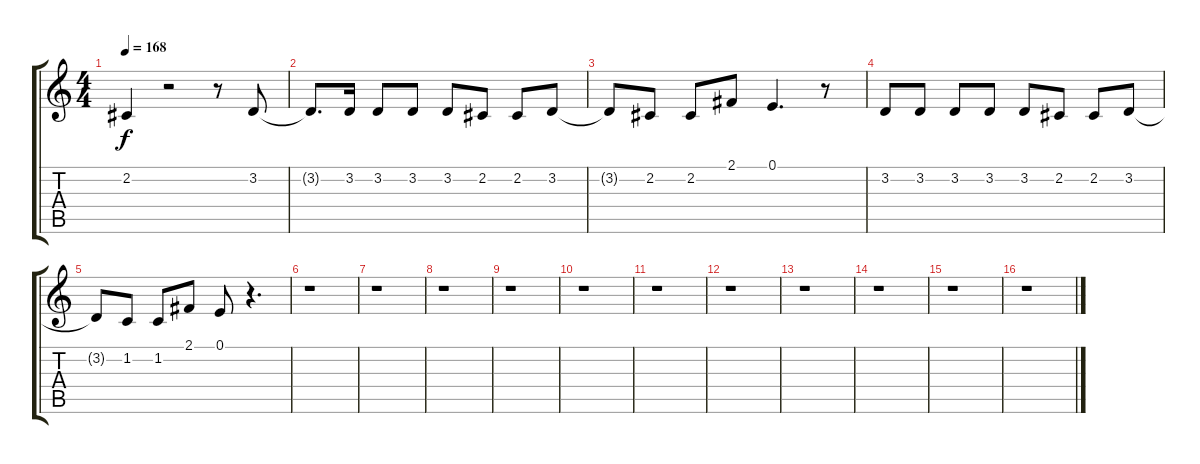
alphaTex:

\track "" {instrument flute}
\staff {score tabs}
\tuning (E4 B3 G3 D3 A2 E2) {hide}
\ts (4 4)
\tempo 168
\clef g2
\ks c
2.2{t}.4{dy f} r.2 r.8 3.2.8 |
3.2{t}.8{d} 3.2.16 3.2.8 3.2.8 3.2.8 2.2.8 2.2.8 3.2.8 |
3.2{t}.8 2.2.8 2.2.8 2.1.8 0.1.4{d} r.8 |
3.2.8 3.2.8 3.2.8 3.2.8 3.2.8 2.2.8 2.2.8 3.2.8 |
3.2{t}.8 1.2.8 1.2.8 2.1.8 0.1.8 r.4{d} |
r.1 |
r.1 |
r.1 |
r.1 |
r.1 |
r.1 |
r.1 |
r.1 |
r.1 |
r.1 |
r.1
